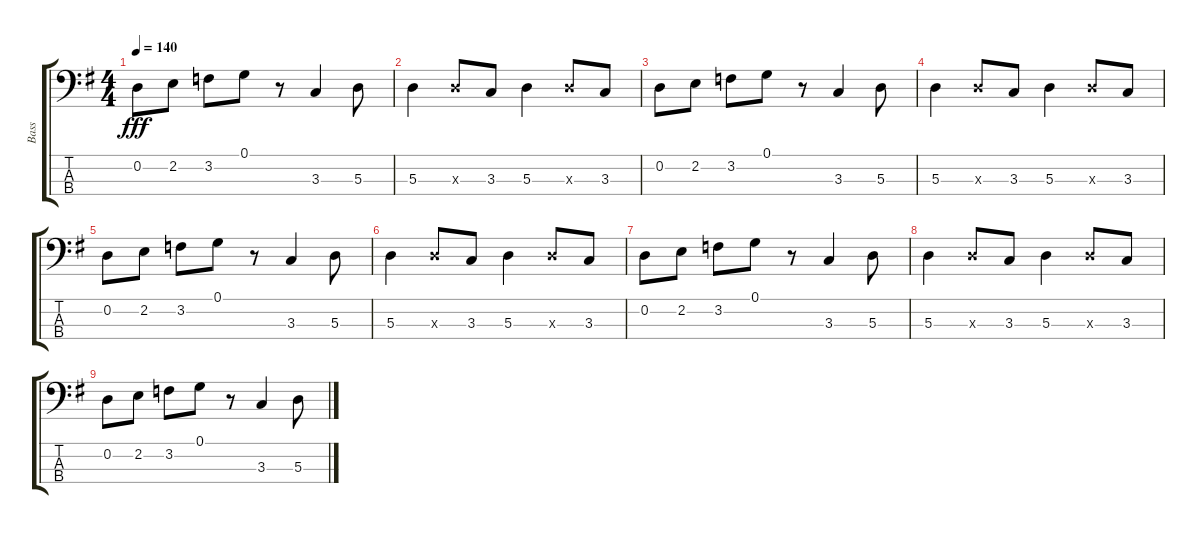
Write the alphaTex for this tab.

\track ("Bass" "Bass") {instrument fretlessbass}
\staff {score tabs}
\tuning (G2 D2 A1 E1) {hide}
\ts (4 4)
\tempo 140
\clef f4
\ks eminor
0.2.8{dy fff} 2.2.8 3.2.8 0.1.8 r.8 3.3.4 5.3.8 |
5.3.4 5.3{x}.8 3.3.8 5.3.4 5.3{x}.8 3.3.8 |
0.2.8 2.2.8 3.2.8 0.1.8 r.8 3.3.4 5.3.8 |
5.3.4 5.3{x}.8 3.3.8 5.3.4 5.3{x}.8 3.3.8 |
0.2.8 2.2.8 3.2.8 0.1.8 r.8 3.3.4 5.3.8 |
5.3.4 5.3{x}.8 3.3.8 5.3.4 5.3{x}.8 3.3.8 |
0.2.8 2.2.8 3.2.8 0.1.8 r.8 3.3.4 5.3.8 |
5.3.4 5.3{x}.8 3.3.8 5.3.4 5.3{x}.8 3.3.8 |
0.2.8 2.2.8 3.2.8 0.1.8 r.8 3.3.4 5.3.8
